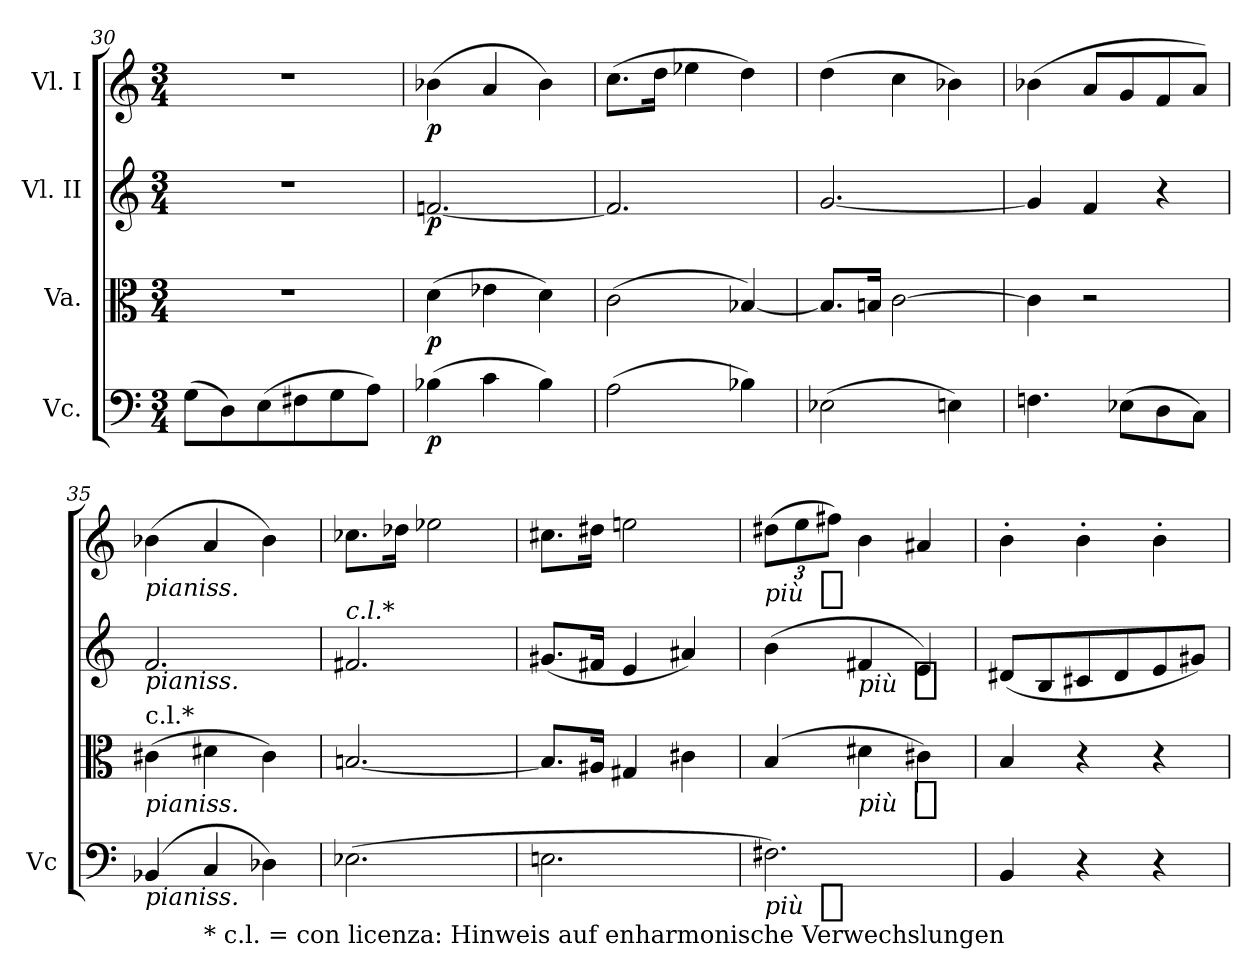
**kern	**dynam	**kern	**dynam	**kern	**dynam	**kern	**dynam
*part4	*part4	*part3	*part3	*part2	*part2	*part1	*part1
*staff4	*staff4	*staff3	*staff3	*staff2	*staff2	*staff1	*staff1
*I"Vc.	*	*I"Va.	*	*I"Vl. II	*	*I"Vl. I	*
*I'Vc	*	*	*	*	*	*	*
!!LO:LB:g=z
*clefF4	*	*clefC3	*	*clefG2	*	*clefG2	*
*k[]	*	*k[]	*	*k[]	*	*k[]	*
*M3/4	*	*M3/4	*	*M3/4	*	*M3/4	*
=30	=30	=30	=30	=30	=30	=30	=30
(>8G\L	.	2.r	.	2.r	.	2.r	.
8D\)	.	.	.	.	.	.	.
(>8E\	.	.	.	.	.	.	.
8F#X\	.	.	.	.	.	.	.
8G\	.	.	.	.	.	.	.
8A\J)	.	.	.	.	.	.	.
=31	=31	=31	=31	=31	=31	=31	=31
!	!LO:DY:b	!	!LO:DY:b	!	!LO:DY:b	!	!LO:DY:b
(>4B-X\	p	(>4d\	p	[2.fn/	p	(>4b-X\	p
4c\	.	4e-X\	.	.	.	4a/	.
4B-\)	.	4d\)	.	.	.	4b-\)	.
=32	=32	=32	=32	=32	=32	=32	=32
(>2A\	.	(>2c\	.	2.f/]	.	(>8.cc\L	.
.	.	.	.	.	.	16dd\Jk	.
.	.	.	.	.	.	4ee-X\	.
4B-X\)	.	[4B-X/)	.	.	.	4dd\)	.
=33	=33	=33	=33	=33	=33	=33	=33
(>2E-X\	.	8.B-/L]	.	[2.g/	.	(>4dd\	.
.	.	16Bn/Jk	.	.	.	.	.
.	.	[2c\	.	.	.	4cc\	.
4En\)	.	.	.	.	.	4b-X\)	.
=34	=34	=34	=34	=34	=34	=34	=34
4.Fn\	.	4c\]	.	4g/]	.	(>4b-X\	.
.	.	2r	.	4f/	.	8a/L	.
(>8E-X\L	.	.	.	.	.	8g/	.
8D\	.	.	.	4r	.	8f/	.
8C\J)	.	.	.	.	.	8a/J)	.
=35	=35	=35	=35	=35	=35	=35	=35
!	!	!	!	!	!	!LO:TX:b:i:t=pianiss.	!
!	!	!	!	!LO:TX:b:i:t=pianiss.	!	!	!
!	!	!LO:TX:b:i:t=pianiss.	!	!	!	!	!
!	!	!LO:TX:a:t=c.l.*	!	!	!	!	!
!LO:TX:b:i:t=pianiss.	!	!	!	!	!	!	!
(>4BB-X/	.	(>4c#X\	.	2.f/	.	(>4b-X\	.
!LO:TX:b:t=* c.l. = con licenza&colon; Hinweis auf enharmonische Verwechslungen	!	!	!	!	!	!	!
4C/	.	4d#X\	.	.	.	4a/	.
4D-X\)	.	4c#\)	.	.	.	4b-\)	.
=36	=36	=36	=36	=36	=36	=36	=36
!	!	!	!	!LO:TX:a:i:t=c.l.*	!	!	!
(>2.E-X\	.	[2.Bn/	.	2.f#X/	.	8.cc-X\L	.
.	.	.	.	.	.	16dd-X\Jk	.
.	.	.	.	.	.	2ee-X\	.
=37	=37	=37	=37	=37	=37	=37	=37
2.En\	.	8.B/L]	.	(<8.g#X/L	.	8.cc#X\L	.
.	.	16A#X/Jk	.	16f#X/Jk	.	16dd#X\Jk	.
.	.	4G#X/	.	4e/	.	2een\	.
.	.	4c#X\	.	4a#X/)	.	.	.
=38	=38	=38	=38	=38	=38	=38	=38
*	*	*	*	*	*	*Xbrackettup	*
!	!LO:DY:b:t=più  %s	!	!	!	!	!	!LO:DY:b:t=più  %s
2.F#X\)	f	(>4B/	.	(>4b\	.	(>12dd#X\L	f
.	.	.	.	.	.	12ee\	.
.	.	.	.	.	.	12ff#X\J)	.
!	!	!	!LO:DY:b:t=più  %s	!	!LO:DY:b:t=più  %s	!	!
.	.	4d#X\	f	4f#X/	f	4b\	.
.	.	4c#X\)	.	4e/)	.	4a#X/	.
=39	=39	=39	=39	=39	=39	=39	=39
4BB/	.	4B/	.	(<8d#X/L	.	4b'\	.
.	.	.	.	8B!/	.	.	.
4r	.	4r	.	8c#X!/	.	4b'!\	.
.	.	.	.	8d#!/	.	.	.
4r	.	4r	.	8e!/	.	4b'!\	.
.	.	.	.	8g#X!/J)	.	.	.
=	=	=	=	=	=	=	=
*-	*-	*-	*-	*-	*-	*-	*-
